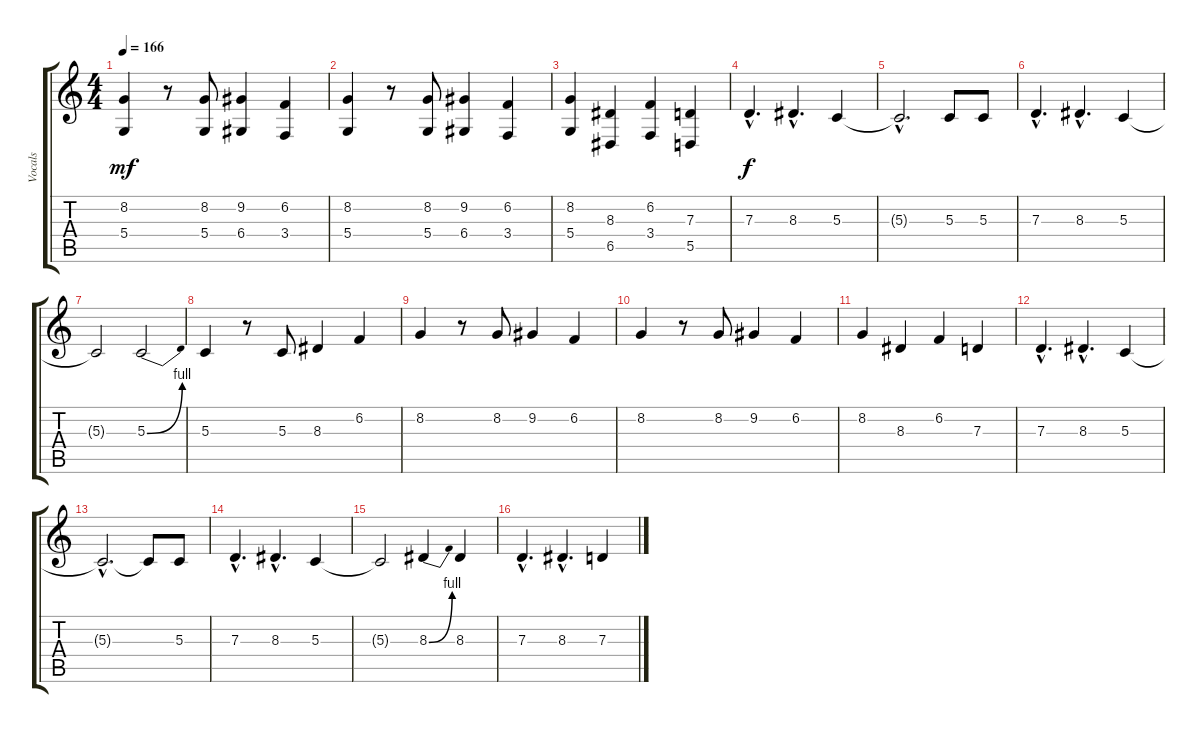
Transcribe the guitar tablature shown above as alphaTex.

\track ("Vocals" "Vocals") {instrument lead2sawtooth}
\staff {score tabs}
\tuning (E4 B3 G3 D3 A2 E2) {hide}
\ts (4 4)
\tempo 166
\clef g2
\ks c
(8.2 5.4).4{dy mf} r.8 (8.2 5.4).8 (9.2 6.4).4 (6.2 3.4).4 |
(8.2 5.4).4 r.8 (8.2 5.4).8 (9.2 6.4).4 (6.2 3.4).4 |
(8.2 5.4).4 (8.3 6.5).4 (6.2 3.4).4 (7.3 5.5).4 |
\section ("" "")
7.3{hac}.4{d dy f} 8.3{hac}.4{d} 5.3.4 |
5.3{hac t}.2{d} 5.3.8 5.3.8 |
7.3{hac}.4{d} 8.3{hac}.4{d} 5.3.4 |
5.3{t}.2 5.3{be (bend 0 0 60 4)}.2 |
5.3.4 r.8 5.3.8 8.3.4 6.2.4 |
8.2.4 r.8 8.2.8 9.2.4 6.2.4 |
8.2.4 r.8 8.2.8 9.2.4 6.2.4 |
8.2.4 8.3.4 6.2.4 7.3.4 |
\section ("" "")
7.3{hac}.4{d} 8.3{hac}.4{d} 5.3.4 |
5.3{hac t}.2{d} 5.3{t}.8 5.3.8 |
7.3{hac}.4{d} 8.3{hac}.4{d} 5.3.4 |
5.3{t}.2 8.3{be (bend 0 0 60 4)}.4 8.3.4 |
7.3{hac}.4{d} 8.3{hac}.4{d} 7.3.4
